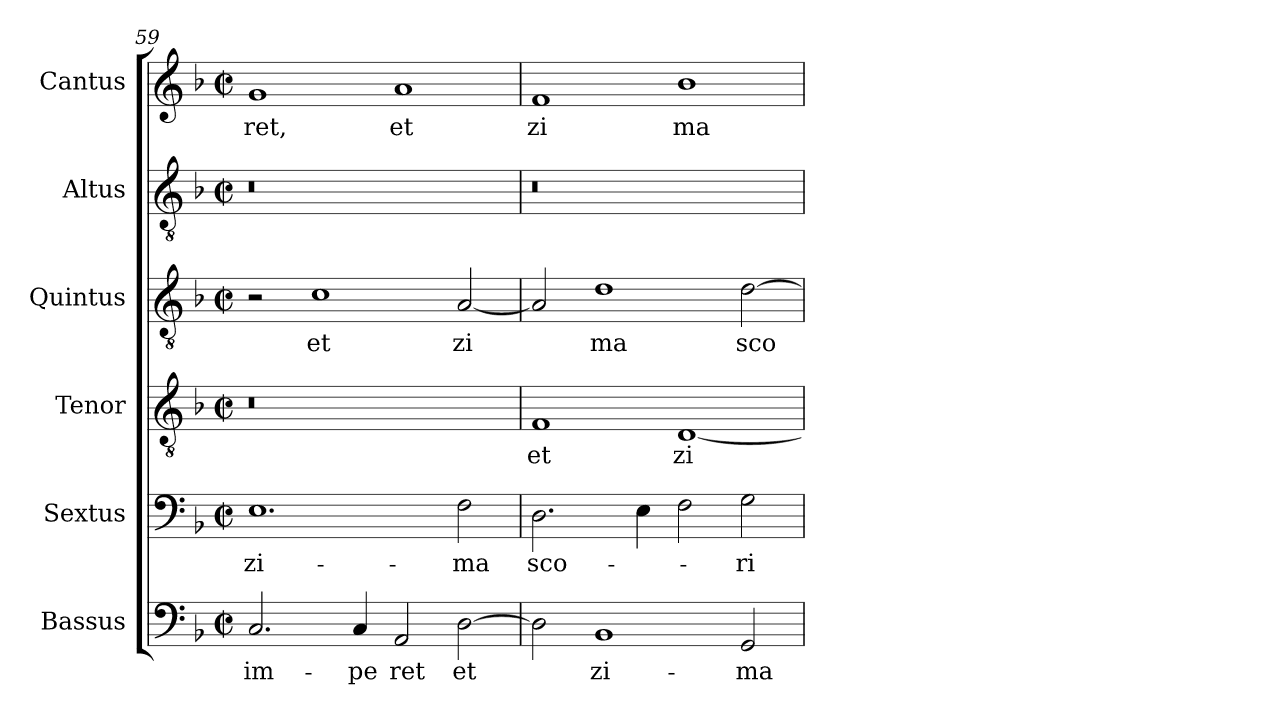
**kern	**text	**kern	**text	**kern	**text	**kern	**text	**kern	**kern	**text
*part6	*part6	*part5	*part5	*part4	*part4	*part3	*part3	*part2	*part1	*part1
*staff6	*staff6	*staff5	*staff5	*staff4	*staff4	*staff3	*staff3	*staff2	*staff1	*staff1
*I"Bassus	*	*I"Sextus	*	*I"Tenor	*	*I"Quintus	*	*I"Altus	*I"Cantus	*
*clefF4	*	*clefF4	*	*clefGv2	*	*clefGv2	*	*clefGv2	*clefG2	*
*k[b-]	*	*k[b-]	*	*k[b-]	*	*k[b-]	*	*k[b-]	*k[b-]	*
*F:	*	*F:	*	*F:	*	*F:	*	*F:	*F:	*
*M2/2	*	*M2/2	*	*M2/2	*	*M2/2	*	*M2/2	*M2/2	*
*met(c|)	*	*met(c|)	*	*met(c|)	*	*met(c|)	*	*met(c|)	*met(c|)	*
=59	=59	=59	=59	=59	=59	=59	=59	=59	=59	=59
!	!LO:LY:b:cj	!	!LO:LY:b:cj	!	!	!	!	!	!	!LO:LY:b:cj
2.C/	im-	1.E	zi-	0r	.	2r	.	0r	1g	ret,
!	!	!	!	!	!	!	!LO:LY:b:cj	!	!	!
.	.	.	.	.	.	1c	et	.	.	.
!	!LO:LY:b:cj	!	!	!	!	!	!	!	!	!
4C/	-pe	.	.	.	.	.	.	.	.	.
!	!LO:LY:b:cj	!	!	!	!	!	!	!	!	!LO:LY:b:cj
2AA/	ret	.	.	.	.	.	.	.	1a	et
!	!LO:LY:b:cj	!	!LO:LY:b:cj	!	!	!	!LO:LY:b:cj	!	!	!
[>2D\	et	2F\	-ma	.	.	[<2A/	zi	.	.	.
=60	=60	=60	=60	=60	=60	=60	=60	=60	=60	=60
!	!	!	!LO:LY:b	!	!LO:LY:b:cj	!	!	!	!	!LO:LY:b:cj
2D\]	.	2.D\	sco-	1F	et	2A/]	.	0r	1f	zi
!	!LO:LY:b:cj	!	!	!	!	!	!LO:LY:b:cj	!	!	!
1BB-	zi-	.	.	.	.	1d	ma	.	.	.
.	.	4E\	.	.	.	.	.	.	.	.
!	!	!	!	!	!LO:LY:b:cj	!	!	!	!	!LO:LY:b:cj
.	.	2F\	.	[<1D	zi-	.	.	.	1b-	ma
!	!LO:LY:b:cj	!	!LO:LY:b:cj	!	!	!	!LO:LY:b	!	!	!
2GG/	-ma	2G\	-ri-	.	.	[>2d\	sco	.	.	.
=	=	=	=	=	=	=	=	=	=	=
*-	*-	*-	*-	*-	*-	*-	*-	*-	*-	*-
